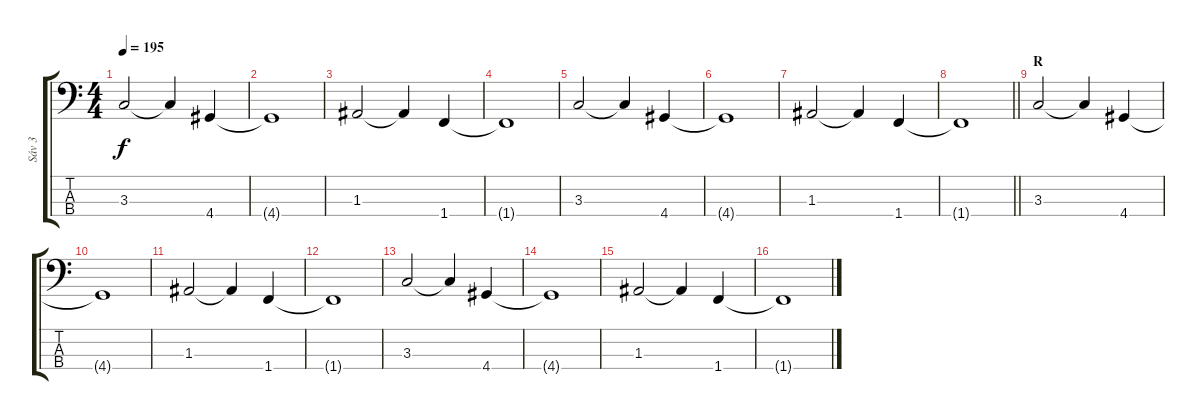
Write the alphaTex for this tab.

\track ("Sáv 3" "Sáv 3") {instrument electricbassfinger}
\staff {score tabs}
\tuning (G2 D2 A1 E1) {hide}
\ts (4 4)
\tempo 195
\clef f4
\ks c
3.3.2{dy f} 3.3{t}.4 4.4.4 |
4.4{t}.1 |
1.3.2 1.3{t}.4 1.4.4 |
1.4{t}.1 |
3.3.2 3.3{t}.4 4.4.4 |
4.4{t}.1 |
1.3.2 1.3{t}.4 1.4.4 |
\barLineRight lightlight
1.4{t}.1 |
\section ("" "R")
3.3.2{volume 10} 3.3{t}.4 4.4.4 |
4.4{t}.1 |
1.3.2 1.3{t}.4 1.4.4 |
1.4{t}.1 |
3.3.2 3.3{t}.4 4.4.4 |
4.4{t}.1 |
1.3.2 1.3{t}.4 1.4.4 |
1.4{t}.1
